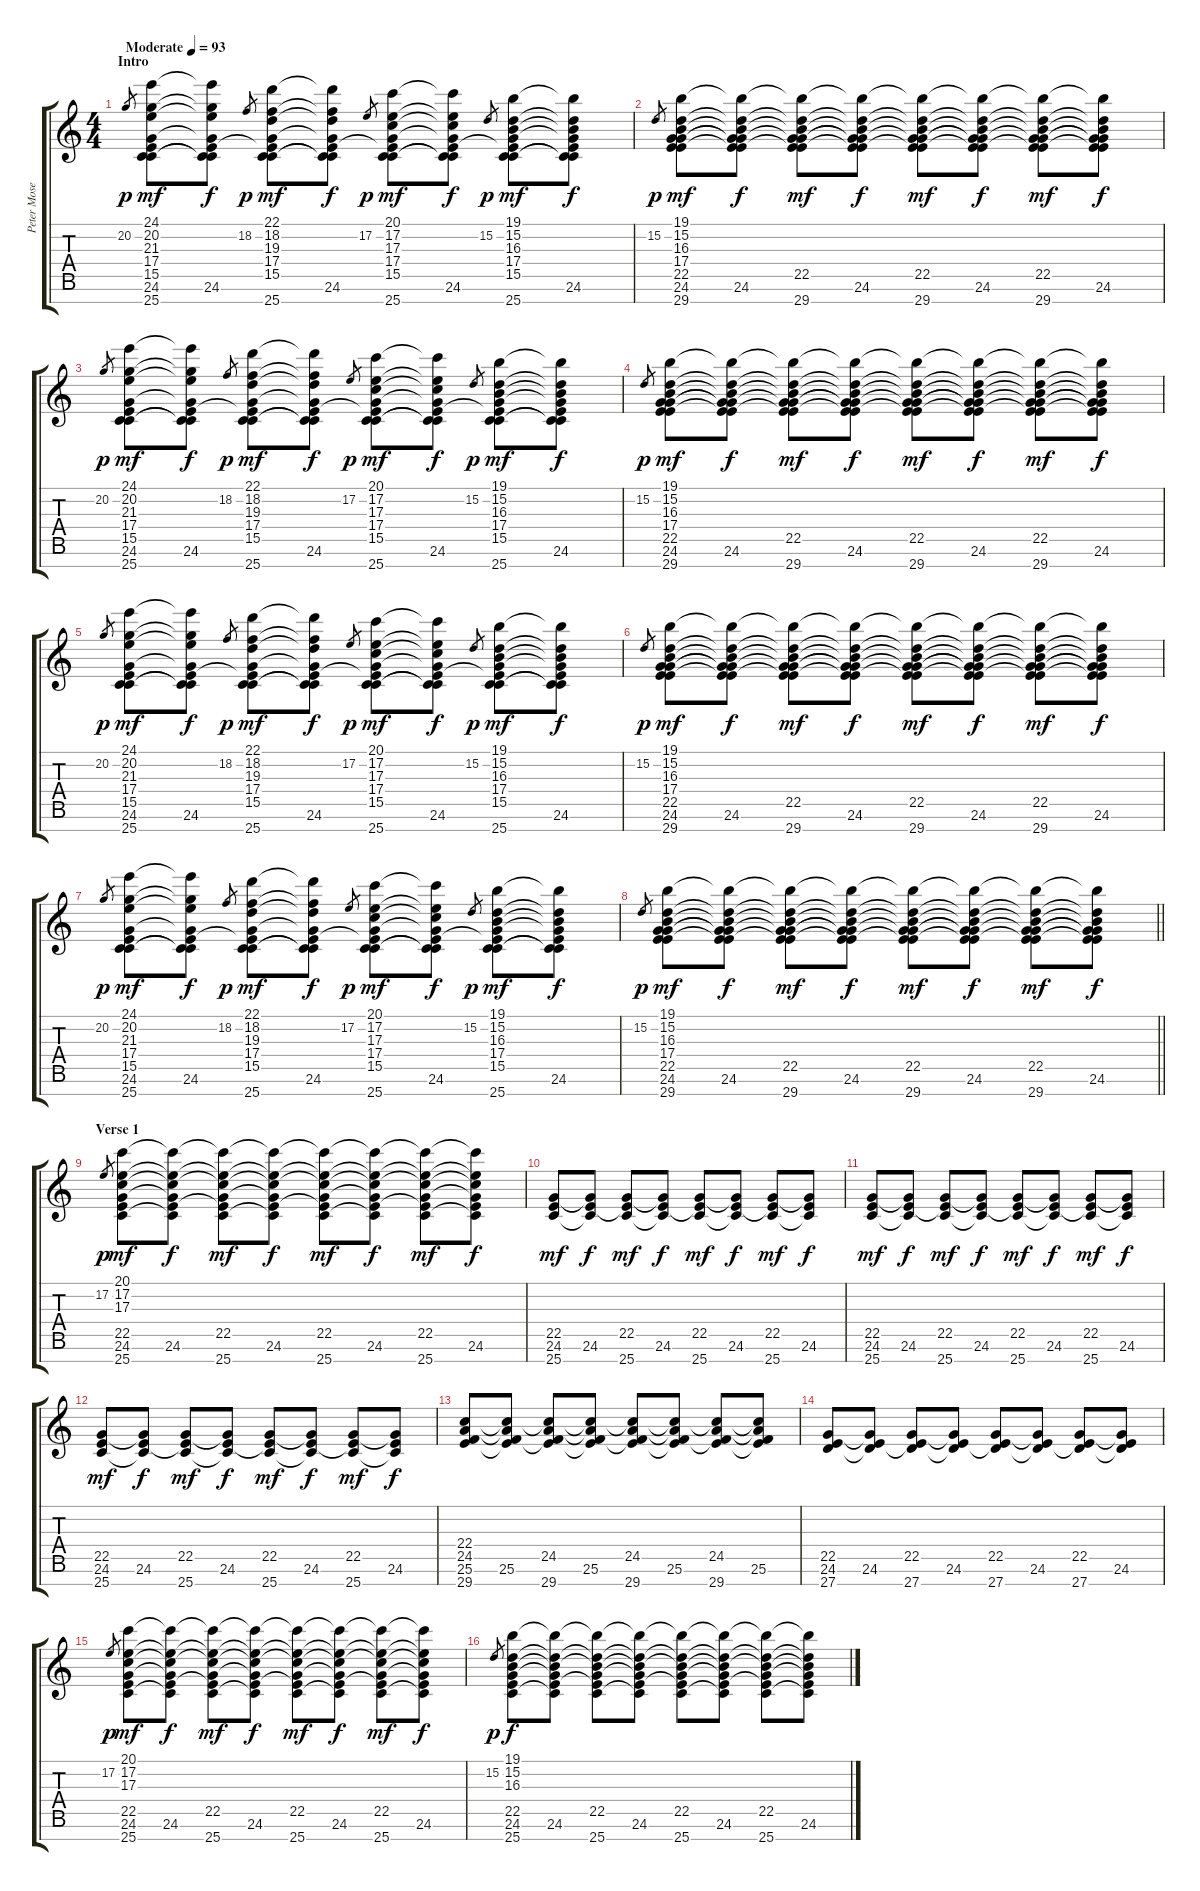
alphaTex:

\track ("Peter Mosely" "Peter Mose") {instrument acousticgrandpiano}
\staff {score tabs}
\tuning (E4 B3 G3 D3 A2 E2 B1) {hide}
\ts (4 4)
\section ("" "Intro")
\tempo (93 "Moderate")
\clef g2
\ks c
20.2.8{gr dy p instrument acousticgrandpiano} (24.1 20.2 21.3 17.4 15.5 24.6 25.7).8{dy mf} (24.1{t} 20.2{t} 21.3{t} 17.4{t} 15.5{t} 24.6 25.7{t}).8{dy f} 18.2.8{gr dy p} (22.1 18.2 19.3 17.4 15.5 24.6{t} 25.7).8{dy mf} (22.1{t} 18.2{t} 19.3{t} 17.4{t} 15.5{t} 24.6 25.7{t}).8{dy f} 17.2.8{gr dy p} (20.1 17.2 17.3 17.4 15.5 24.6{t} 25.7).8{dy mf} (20.1{t} 17.2{t} 17.3{t} 17.4{t} 15.5{t} 24.6 25.7{t}).8{dy f} 15.2.8{gr dy p} (19.1 15.2 16.3 17.4 15.5 24.6{t} 25.7).8{dy mf} (19.1{t} 15.2{t} 16.3{t} 17.4{t} 15.5{t} 24.6 25.7{t}).8{dy f} |
15.2.8{gr dy p} (19.1 15.2 16.3 17.4 22.5 24.6 29.7).8{dy mf} (19.1{t} 15.2{t} 16.3{t} 17.4{t} 22.5{t} 24.6 29.7{t}).8{dy f} (19.1{t} 15.2{t} 16.3{t} 17.4{t} 22.5 24.6{t} 29.7).8{dy mf} (19.1{t} 15.2{t} 16.3{t} 17.4{t} 22.5{t} 24.6 29.7{t}).8{dy f} (19.1{t} 15.2{t} 16.3{t} 17.4{t} 22.5 24.6{t} 29.7).8{dy mf} (19.1{t} 15.2{t} 16.3{t} 17.4{t} 22.5{t} 24.6 29.7{t}).8{dy f} (19.1{t} 15.2{t} 16.3{t} 17.4{t} 22.5 24.6{t} 29.7).8{dy mf} (19.1{t} 15.2{t} 16.3{t} 17.4{t} 22.5{t} 24.6 29.7{t}).8{dy f} |
20.2.8{gr dy p} (24.1 20.2 21.3 17.4 15.5 24.6 25.7).8{dy mf} (24.1{t} 20.2{t} 21.3{t} 17.4{t} 15.5{t} 24.6 25.7{t}).8{dy f} 18.2.8{gr dy p} (22.1 18.2 19.3 17.4 15.5 24.6{t} 25.7).8{dy mf} (22.1{t} 18.2{t} 19.3{t} 17.4{t} 15.5{t} 24.6 25.7{t}).8{dy f} 17.2.8{gr dy p} (20.1 17.2 17.3 17.4 15.5 24.6{t} 25.7).8{dy mf} (20.1{t} 17.2{t} 17.3{t} 17.4{t} 15.5{t} 24.6 25.7{t}).8{dy f} 15.2.8{gr dy p} (19.1 15.2 16.3 17.4 15.5 24.6{t} 25.7).8{dy mf} (19.1{t} 15.2{t} 16.3{t} 17.4{t} 15.5{t} 24.6 25.7{t}).8{dy f} |
15.2.8{gr dy p} (19.1 15.2 16.3 17.4 22.5 24.6 29.7).8{dy mf} (19.1{t} 15.2{t} 16.3{t} 17.4{t} 22.5{t} 24.6 29.7{t}).8{dy f} (19.1{t} 15.2{t} 16.3{t} 17.4{t} 22.5 24.6{t} 29.7).8{dy mf} (19.1{t} 15.2{t} 16.3{t} 17.4{t} 22.5{t} 24.6 29.7{t}).8{dy f} (19.1{t} 15.2{t} 16.3{t} 17.4{t} 22.5 24.6{t} 29.7).8{dy mf} (19.1{t} 15.2{t} 16.3{t} 17.4{t} 22.5{t} 24.6 29.7{t}).8{dy f} (19.1{t} 15.2{t} 16.3{t} 17.4{t} 22.5 24.6{t} 29.7).8{dy mf} (19.1{t} 15.2{t} 16.3{t} 17.4{t} 22.5{t} 24.6 29.7{t}).8{dy f} |
20.2.8{gr dy p} (24.1 20.2 21.3 17.4 15.5 24.6 25.7).8{dy mf} (24.1{t} 20.2{t} 21.3{t} 17.4{t} 15.5{t} 24.6 25.7{t}).8{dy f} 18.2.8{gr dy p} (22.1 18.2 19.3 17.4 15.5 24.6{t} 25.7).8{dy mf} (22.1{t} 18.2{t} 19.3{t} 17.4{t} 15.5{t} 24.6 25.7{t}).8{dy f} 17.2.8{gr dy p} (20.1 17.2 17.3 17.4 15.5 24.6{t} 25.7).8{dy mf} (20.1{t} 17.2{t} 17.3{t} 17.4{t} 15.5{t} 24.6 25.7{t}).8{dy f} 15.2.8{gr dy p} (19.1 15.2 16.3 17.4 15.5 24.6{t} 25.7).8{dy mf} (19.1{t} 15.2{t} 16.3{t} 17.4{t} 15.5{t} 24.6 25.7{t}).8{dy f} |
15.2.8{gr dy p} (19.1 15.2 16.3 17.4 22.5 24.6 29.7).8{dy mf} (19.1{t} 15.2{t} 16.3{t} 17.4{t} 22.5{t} 24.6 29.7{t}).8{dy f} (19.1{t} 15.2{t} 16.3{t} 17.4{t} 22.5 24.6{t} 29.7).8{dy mf} (19.1{t} 15.2{t} 16.3{t} 17.4{t} 22.5{t} 24.6 29.7{t}).8{dy f} (19.1{t} 15.2{t} 16.3{t} 17.4{t} 22.5 24.6{t} 29.7).8{dy mf} (19.1{t} 15.2{t} 16.3{t} 17.4{t} 22.5{t} 24.6 29.7{t}).8{dy f} (19.1{t} 15.2{t} 16.3{t} 17.4{t} 22.5 24.6{t} 29.7).8{dy mf} (19.1{t} 15.2{t} 16.3{t} 17.4{t} 22.5{t} 24.6 29.7{t}).8{dy f} |
20.2.8{gr dy p} (24.1 20.2 21.3 17.4 15.5 24.6 25.7).8{dy mf} (24.1{t} 20.2{t} 21.3{t} 17.4{t} 15.5{t} 24.6 25.7{t}).8{dy f} 18.2.8{gr dy p} (22.1 18.2 19.3 17.4 15.5 24.6{t} 25.7).8{dy mf} (22.1{t} 18.2{t} 19.3{t} 17.4{t} 15.5{t} 24.6 25.7{t}).8{dy f} 17.2.8{gr dy p} (20.1 17.2 17.3 17.4 15.5 24.6{t} 25.7).8{dy mf} (20.1{t} 17.2{t} 17.3{t} 17.4{t} 15.5{t} 24.6 25.7{t}).8{dy f} 15.2.8{gr dy p} (19.1 15.2 16.3 17.4 15.5 24.6{t} 25.7).8{dy mf} (19.1{t} 15.2{t} 16.3{t} 17.4{t} 15.5{t} 24.6 25.7{t}).8{dy f} |
\barLineRight lightlight
15.2.8{gr dy p} (19.1 15.2 16.3 17.4 22.5 24.6 29.7).8{dy mf} (19.1{t} 15.2{t} 16.3{t} 17.4{t} 22.5{t} 24.6 29.7{t}).8{dy f} (19.1{t} 15.2{t} 16.3{t} 17.4{t} 22.5 24.6{t} 29.7).8{dy mf} (19.1{t} 15.2{t} 16.3{t} 17.4{t} 22.5{t} 24.6 29.7{t}).8{dy f} (19.1{t} 15.2{t} 16.3{t} 17.4{t} 22.5 24.6{t} 29.7).8{dy mf} (19.1{t} 15.2{t} 16.3{t} 17.4{t} 22.5{t} 24.6 29.7{t}).8{dy f} (19.1{t} 15.2{t} 16.3{t} 17.4{t} 22.5 24.6{t} 29.7).8{dy mf} (19.1{t} 15.2{t} 16.3{t} 17.4{t} 22.5{t} 24.6 29.7{t}).8{dy f} |
\section ("" "Verse 1")
17.2.8{gr dy p} (20.1 17.2 17.3 22.5 24.6 25.7).8{dy mf} (20.1{t} 17.2{t} 17.3{t} 22.5{t} 24.6 25.7{t}).8{dy f} (20.1{t} 17.2{t} 17.3{t} 22.5 24.6{t} 25.7).8{dy mf} (20.1{t} 17.2{t} 17.3{t} 22.5{t} 24.6 25.7{t}).8{dy f} (20.1{t} 17.2{t} 17.3{t} 22.5 24.6{t} 25.7).8{dy mf} (20.1{t} 17.2{t} 17.3{t} 22.5{t} 24.6 25.7{t}).8{dy f} (20.1{t} 17.2{t} 17.3{t} 22.5 24.6{t} 25.7).8{dy mf} (20.1{t} 17.2{t} 17.3{t} 22.5{t} 24.6 25.7{t}).8{dy f} |
(22.5 24.6 25.7).8{dy mf} (22.5{t} 24.6 25.7{t}).8{dy f} (22.5 24.6{t} 25.7).8{dy mf} (22.5{t} 24.6 25.7{t}).8{dy f} (22.5 24.6{t} 25.7).8{dy mf} (22.5{t} 24.6 25.7{t}).8{dy f} (22.5 24.6{t} 25.7).8{dy mf} (22.5{t} 24.6 25.7{t}).8{dy f} |
(22.5 24.6 25.7).8{dy mf} (22.5{t} 24.6 25.7{t}).8{dy f} (22.5 24.6{t} 25.7).8{dy mf} (22.5{t} 24.6 25.7{t}).8{dy f} (22.5 24.6{t} 25.7).8{dy mf} (22.5{t} 24.6 25.7{t}).8{dy f} (22.5 24.6{t} 25.7).8{dy mf} (22.5{t} 24.6 25.7{t}).8{dy f} |
(22.5 24.6 25.7).8{dy mf} (22.5{t} 24.6 25.7{t}).8{dy f} (22.5 24.6{t} 25.7).8{dy mf} (22.5{t} 24.6 25.7{t}).8{dy f} (22.5 24.6{t} 25.7).8{dy mf} (22.5{t} 24.6 25.7{t}).8{dy f} (22.5 24.6{t} 25.7).8{dy mf} (22.5{t} 24.6 25.7{t}).8{dy f} |
(22.4 24.5 25.6 29.7).8 (22.4{t} 24.5{t} 25.6 29.7{t}).8 (22.4{t} 24.5 25.6{t} 29.7).8 (22.4{t} 24.5{t} 25.6 29.7{t}).8 (22.4{t} 24.5 25.6{t} 29.7).8 (22.4{t} 24.5{t} 25.6 29.7{t}).8 (22.4{t} 24.5 25.6{t} 29.7).8 (22.4{t} 24.5{t} 25.6 29.7{t}).8 |
(22.5 24.6 27.7).8 (22.5{t} 24.6 27.7{t}).8 (22.5 24.6{t} 27.7).8 (22.5{t} 24.6 27.7{t}).8 (22.5 24.6{t} 27.7).8 (22.5{t} 24.6 27.7{t}).8 (22.5 24.6{t} 27.7).8 (22.5{t} 24.6 27.7{t}).8 |
17.2.8{gr dy p} (20.1 17.2 17.3 22.5 24.6 25.7).8{dy mf} (20.1{t} 17.2{t} 17.3{t} 22.5{t} 24.6 25.7{t}).8{dy f} (20.1{t} 17.2{t} 17.3{t} 22.5 24.6{t} 25.7).8{dy mf} (20.1{t} 17.2{t} 17.3{t} 22.5{t} 24.6 25.7{t}).8{dy f} (20.1{t} 17.2{t} 17.3{t} 22.5 24.6{t} 25.7).8{dy mf} (20.1{t} 17.2{t} 17.3{t} 22.5{t} 24.6 25.7{t}).8{dy f} (20.1{t} 17.2{t} 17.3{t} 22.5 24.6{t} 25.7).8{dy mf} (20.1{t} 17.2{t} 17.3{t} 22.5{t} 24.6 25.7{t}).8{dy f} |
15.2.8{gr dy p} (19.1 15.2 16.3 22.5 24.6 25.7).8{dy f} (19.1{t} 15.2{t} 16.3{t} 22.5{t} 24.6 25.7{t}).8 (19.1{t} 15.2{t} 16.3{t} 22.5 24.6{t} 25.7).8 (19.1{t} 15.2{t} 16.3{t} 22.5{t} 24.6 25.7{t}).8 (19.1{t} 15.2{t} 16.3{t} 22.5 24.6{t} 25.7).8 (19.1{t} 15.2{t} 16.3{t} 22.5{t} 24.6 25.7{t}).8 (19.1{t} 15.2{t} 16.3{t} 22.5 24.6{t} 25.7).8 (19.1{t} 15.2{t} 16.3{t} 22.5{t} 24.6 25.7{t}).8
